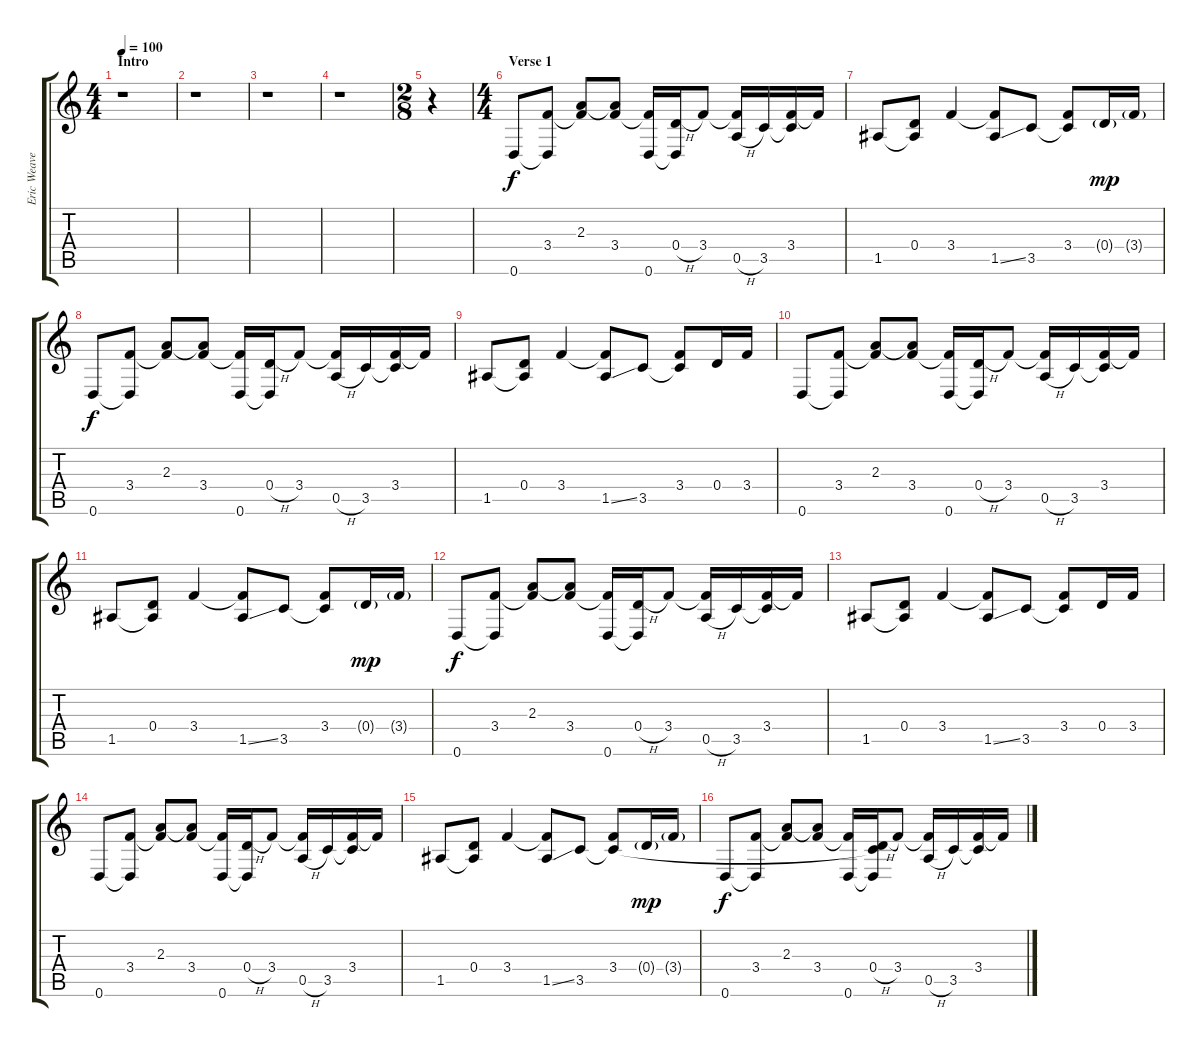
\track ("Eric Weaver" "Eric Weave") {instrument electricguitarclean}
\staff {score tabs}
\tuning (E4 B3 G3 D3 A2 D2) {hide}
\ts (4 4)
\section ("" "Intro")
\tempo 100
\clef g2
\ks c
r.1{dy f instrument electricguitarclean} |
r.1 |
r.1 |
r.1 |
\ts (2 8)
r.4 |
\ts (4 4)
\section ("" "Verse 1")
0.6.8 (3.4 0.6{t}).8 (2.3 3.4{t}).8 (2.3{t} 3.4).8 (3.4{t} 0.6).16 (0.4{h} 0.6{t}).16 3.4.8 (3.4{t} 0.5{h}).16 3.5.16 (3.4 3.5{t}).16 3.4{t}.16 |
1.5.8 (0.4 1.5{t}).8 3.4.4 (3.4{t} 1.5{ss}).8 3.5.8 (3.4 3.5{t}).8 0.4{g}.16{dy mp} 3.4{g}.16 |
0.6.8{dy f} (3.4 0.6{t}).8 (2.3 3.4{t}).8 (2.3{t} 3.4).8 (3.4{t} 0.6).16 (0.4{h} 0.6{t}).16 3.4.8 (3.4{t} 0.5{h}).16 3.5.16 (3.4 3.5{t}).16 3.4{t}.16 |
1.5.8 (0.4 1.5{t}).8 3.4.4 (3.4{t} 1.5{ss}).8 3.5.8 (3.4 3.5{t}).8 0.4.16 3.4.16 |
0.6.8 (3.4 0.6{t}).8 (2.3 3.4{t}).8 (2.3{t} 3.4).8 (3.4{t} 0.6).16 (0.4{h} 0.6{t}).16 3.4.8 (3.4{t} 0.5{h}).16 3.5.16 (3.4 3.5{t}).16 3.4{t}.16 |
1.5.8 (0.4 1.5{t}).8 3.4.4 (3.4{t} 1.5{ss}).8 3.5.8 (3.4 3.5{t}).8 0.4{g}.16{dy mp} 3.4{g}.16 |
0.6.8{dy f} (3.4 0.6{t}).8 (2.3 3.4{t}).8 (2.3{t} 3.4).8 (3.4{t} 0.6).16 (0.4{h} 0.6{t}).16 3.4.8 (3.4{t} 0.5{h}).16 3.5.16 (3.4 3.5{t}).16 3.4{t}.16 |
1.5.8 (0.4 1.5{t}).8 3.4.4 (3.4{t} 1.5{ss}).8 3.5.8 (3.4 3.5{t}).8 0.4.16 3.4.16 |
0.6.8 (3.4 0.6{t}).8 (2.3 3.4{t}).8 (2.3{t} 3.4).8 (3.4{t} 0.6).16 (0.4{h} 0.6{t}).16 3.4.8 (3.4{t} 0.5{h}).16 3.5.16 (3.4 3.5{t}).16 3.4{t}.16 |
1.5.8 (0.4 1.5{t}).8 3.4.4 (3.4{t} 1.5{ss}).8 3.5.8 (3.4 3.5{t}).8 0.4{g}.16{dy mp} 3.4{g}.16 |
0.6.8{dy f} (3.4 0.6{t}).8 (2.3 3.4{t}).8 (2.3{t} 3.4).8 (3.4{t} 0.6).16 (0.4{h} 3.5{t} 0.6{t}).16 3.4.8 (3.4{t} 0.5{h}).16 3.5.16 (3.4 3.5{t}).16 3.4{t}.16
